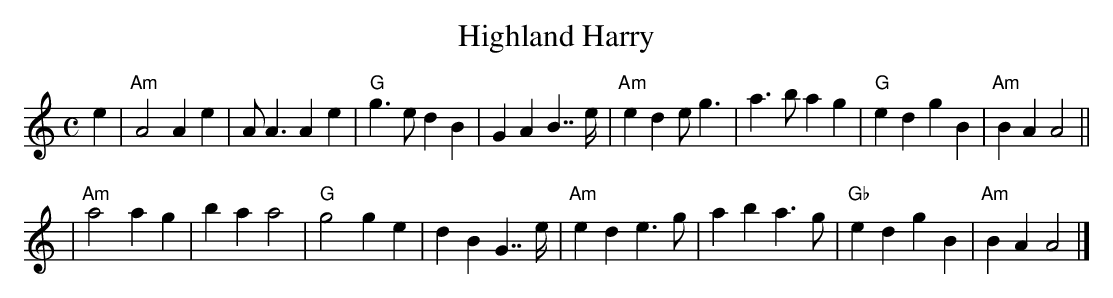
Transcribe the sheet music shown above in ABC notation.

X:1
T: Highland Harry
M: C
L: 1/4
K: Am
e \
| "Am"A2 Ae | A<A Ae | "G"g>e dB | GA B>>e \
| "Am"ed e<g | a>b ag | "G"ed gB | "Am"BA A2 ||
| "Am"a2 ag | ba a2 | "G"g2 ge | dB G>>e \
| "Am"ed e>g | ab a>g | "Gb"ed gB | "Am"BA A2 |]
